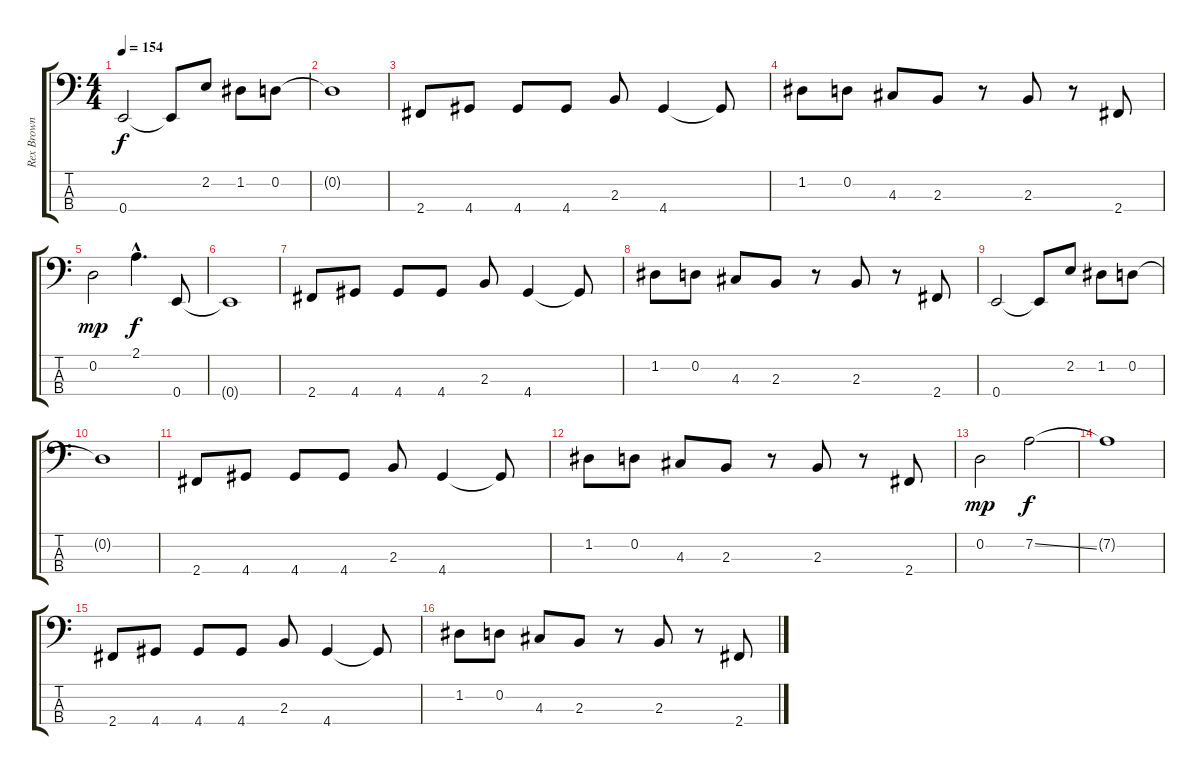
\track ("Rex Brown" "Rex Brown") {instrument electricbasspick}
\staff {score tabs}
\tuning (G2 D2 A1 E1) {hide}
\ts (4 4)
\tempo 154
\clef f4
\ks c
0.4.2{dy f} 0.4{t}.8 2.2.8 1.2.8 0.2.8 |
0.2{t}.1 |
2.4.8 4.4.8 4.4.8 4.4.8 2.3.8 4.4.4 4.4{t}.8 |
1.2.8 0.2.8 4.3.8 2.3.8 r.8 2.3.8 r.8 2.4.8 |
0.2.2{dy mp} 2.1{hac}.4{d dy f} 0.4.8 |
0.4{t}.1 |
2.4.8 4.4.8 4.4.8 4.4.8 2.3.8 4.4.4 4.4{t}.8 |
1.2.8 0.2.8 4.3.8 2.3.8 r.8 2.3.8 r.8 2.4.8 |
0.4.2 0.4{t}.8 2.2.8 1.2.8 0.2.8 |
0.2{t}.1 |
2.4.8 4.4.8 4.4.8 4.4.8 2.3.8 4.4.4 4.4{t}.8 |
1.2.8 0.2.8 4.3.8 2.3.8 r.8 2.3.8 r.8 2.4.8 |
0.2.2{dy mp} 7.2{ss}.2{dy f} |
7.2{t}.1 |
2.4.8 4.4.8 4.4.8 4.4.8 2.3.8 4.4.4 4.4{t}.8 |
1.2.8 0.2.8 4.3.8 2.3.8 r.8 2.3.8 r.8 2.4.8
